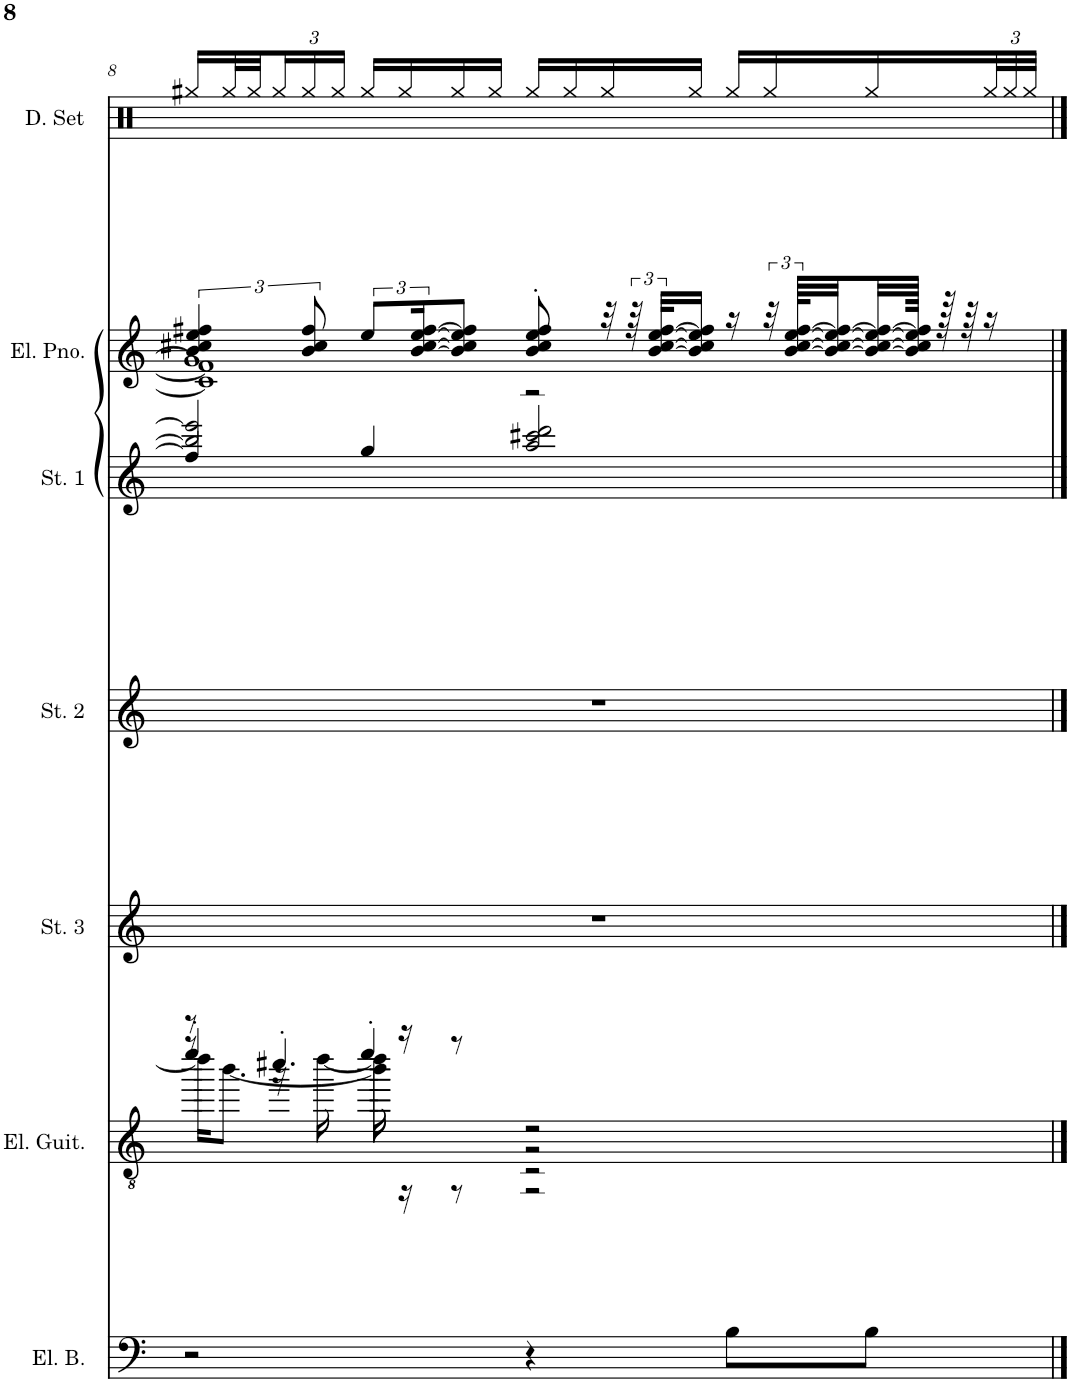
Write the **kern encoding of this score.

**kern	**kern	**kern	**kern	**kern	**kern	**kern
*part7	*part6	*part5	*part4	*part3	*part2	*part1
*staff7	*staff6	*staff5	*staff4	*staff3	*staff2	*staff1
*I"5-str. Electric Bass	*I"Electric Guitar	*I"Strings 3	*I"Strings 2	*I"Strings 1	*I"Electric Piano	*I"Drumset
*I'El. B.	*I'El. Guit.	*I'St. 3	*I'St. 2	*I'St. 1	*I'El. Pno.	*I'D. Set
!!LO:PB:g=z
*clefF4	*clefGv2	*clefG2	*clefG2	*clefG2	*clefG2	*clefX
*Trd7c12	*	*	*	*	*	*
*k[]	*k[]	*k[]	*k[]	*k[]	*k[]	*k[]
*M4/4	*M4/4	*M4/4	*M4/4	*M4/4	*M4/4	*M4/4
=8	=8	=8	=8	=8	=8	=8
*	*^	*	*	*^	*^	*
*	*	*^	*	*	*	*	*	*^	*
*	*	*	*^	*	*	*	*	*	*	*^	*
2r	4eee'/	8r	8r	16ddd\KL]	1r	1r	2bb/] 2eee/]	4ff#/]	6b/ 6cc#X/ 6ee/ 6ff#X/	1c#]	1g]	1f#]	16Rgg/LL
.	.	.	.	[8.bb\J	.	.	.	.	.	.	.	.	32Rgg/L
.	.	.	.	.	.	.	.	.	.	.	.	.	32Rgg/J
*	*	*	*	*	*	*	*	*	*	*	*	*	*Xbrackettup
.	.	16r	4.ccc#X'/	.	.	.	.	.	.	.	.	.	24Rgg/
.	.	.	.	.	.	.	.	.	12b/ 12cc#/ 12ff#/	.	.	.	24Rgg/
.	.	[16ddd\	.	.	.	.	.	.	.	.	.	.	.
.	.	.	.	.	.	.	.	.	.	.	.	.	24Rgg/JJ
.	4eee'/	16ddd\]	.	16bb\]	.	.	.	4gg/	12ee/L	.	.	.	16Rgg/LL
.	.	16r	.	16r	.	.	.	.	.	.	.	.	16Rgg/
.	.	.	.	.	.	.	.	.	[24b/ [24cc#/ [24ee/ [24ff#/K	.	.	.	.
.	.	8r	.	8r	.	.	.	.	8b/] 8cc#/] 8ee/] 8ff#/]J	.	.	.	16Rgg/
.	.	.	.	.	.	.	.	.	.	.	.	.	16Rgg/JJ
4r	2r	2r	2r	2r	.	.	2r	2aa/ 2ccc#X/ 2ddd/	8b/' 8cc#/' 8ee/' 8ff#/'	.	.	.	16Rgg/LL
.	.	.	.	.	.	.	.	.	.	.	.	.	16Rgg/
.	.	.	.	.	.	.	.	.	32r	.	.	.	16Rgg/
.	.	.	.	.	.	.	.	.	96r	.	.	.	.
.	.	.	.	.	.	.	.	.	[48b/ [48cc#/ [48ee/ [48ff#/KLL	.	.	.	.
.	.	.	.	.	.	.	.	.	16b/] 16cc#/] 16ee/] 16ff#/]JJ	.	.	.	16Rgg/JJ
8B\L	.	.	.	.	.	.	.	.	16r	.	.	.	16Rgg/LL
.	.	.	.	.	.	.	.	.	48r	.	.	.	16Rgg/
.	.	.	.	.	.	.	.	.	[96b/ [96cc#/ [96ee/ [96ff#/KLLL	.	.	.	.
.	.	.	.	.	.	.	.	.	32b/_ 32cc#/_ 32ee/_ 32ff#/_	.	.	.	.
8B\J	.	.	.	.	.	.	.	.	32b/_ 32cc#/_ 32ee/_ 32ff#/_	.	.	.	16Rgg/
.	.	.	.	.	.	.	.	.	128b/] 128cc#/] 128ee/] 128ff#/]JJJkk	.	.	.	.
.	.	.	.	.	.	.	.	.	128r	.	.	.	.
.	.	.	.	.	.	.	.	.	64r	.	.	.	.
.	.	.	.	.	.	.	.	.	16r	.	.	.	48Rgg/L
.	.	.	.	.	.	.	.	.	.	.	.	.	48Rgg/
.	.	.	.	.	.	.	.	.	.	.	.	.	48Rgg/JJJ
*	*	*	*	*	*	*	*v	*v	*	*	*	*	*
*	*v	*v	*v	*v	*	*	*	*v	*v	*v	*v	*
==	==	==	==	==	==	==
*-	*-	*-	*-	*-	*-	*-
